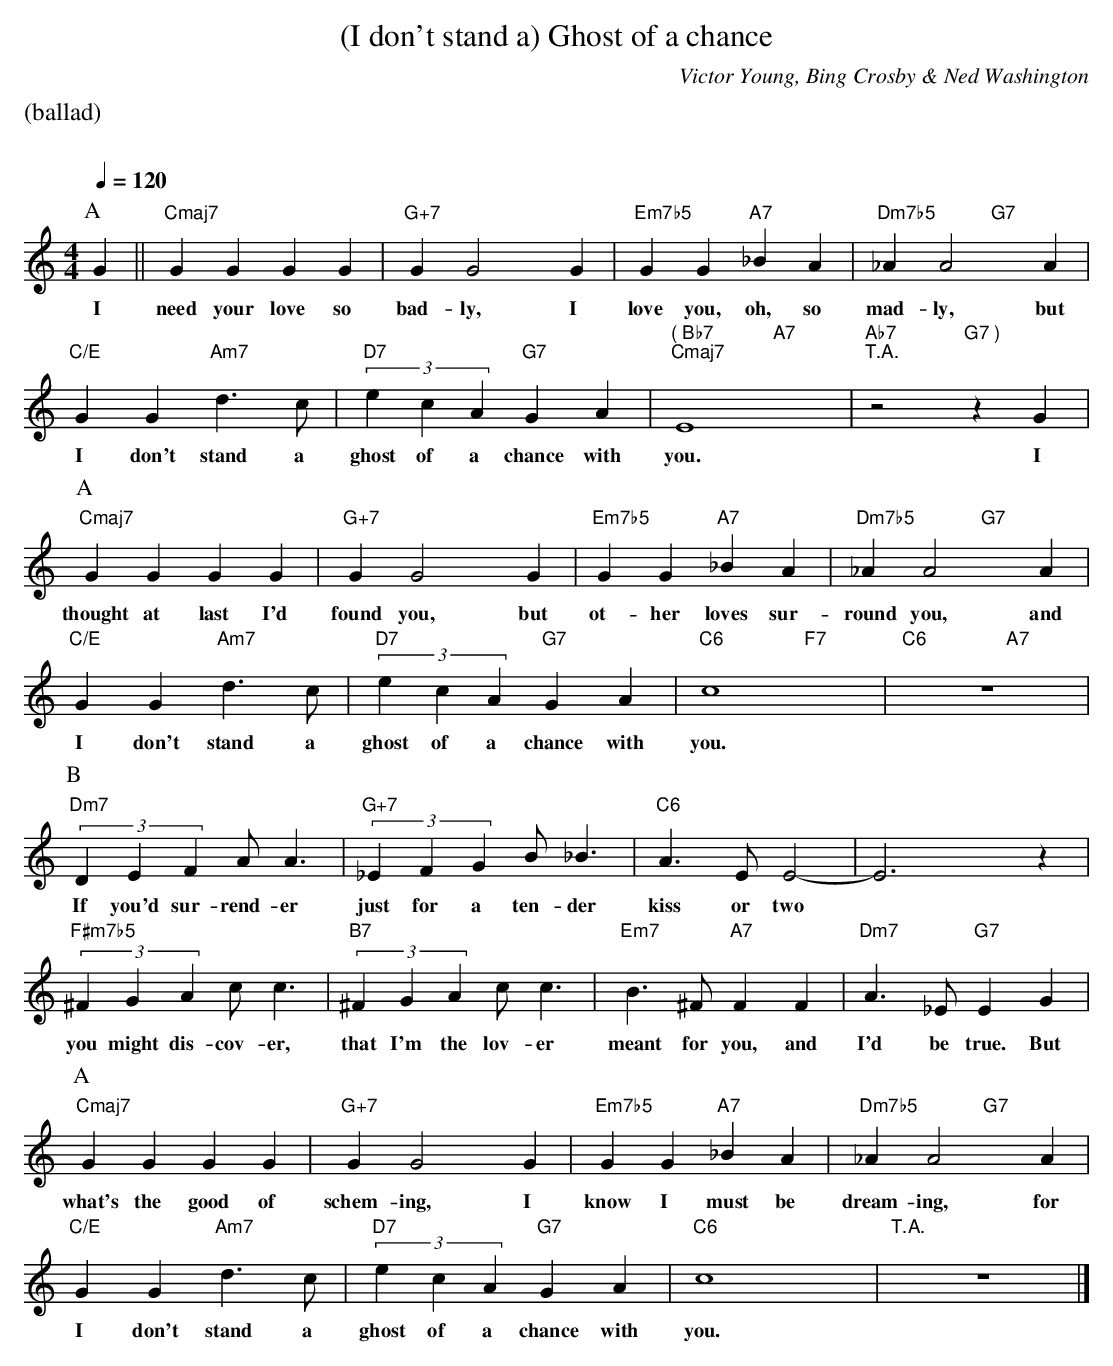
X:1
T: (I don't stand a) Ghost of a chance
M:4/4
L:1/4
C:Victor Young, Bing Crosby & Ned Washington
Q:1/4=120
%%staves (chords melody)
K:C
%%text (ballad)
%%vskip 20
P: A
V:chords
x || "Cmaj7"x2 x2 | "G+7"x2 x2 | "Em7b5"x2 "A7"x2 | "Dm7b5"x2 "G7"x2 |
"C/E"x2 "Am7"x2 | "D7"x2 "G7"x2 | "( Bb7" "Cmaj7"x2 "A7" " "x2 | "Ab7" "T.A."x2 "G7 )" " "x2 |
V:melody
G||GGGG|GG2G|GG_BA|_AA2A|
w:I need your love so bad-ly, I love you, oh, so mad-ly, but
GGd>c|(3ecA GA|E4|z2 zG||
w:I don't stand a ghost of a chance with you. I
P: A
V:chords
"Cmaj7"x2 x2 | "G+7"x2 x2 | "Em7b5"x2 "A7"x2 | "Dm7b5"x2 "G7"x2 |
"C/E"x2 "Am7"x2 | "D7"x2 "G7"x2 | "C6"x2 "F7"x2 | "C6"x2 "A7"x2 |
V:melody
GGGG|GG2G|GG_BA|_AA2A|
w:thought at last I'd found you, but ot-her loves sur-round you, and
GGd>c|(3ecA GA|c4|z4||
w:I don't stand a ghost of a chance with you.
P: B
V:chords
"Dm7"x2 x2 | "G+7"x2 x2 | "C6"x2 x2 | x2 x2 |
"F#m7b5"x2 x2 | "B7"x2 x2 | "Em7"x2 "A7"x2 | "Dm7"x2 "G7"x2 |
V:melody
(3DEFA<A|(3_EFG B<_B|A>EE2-|E3z|
w:If you'd sur-rend-er just for a ten-der kiss or two*
(3^FGA c<c|(3^FGA c<c|B>^FFF|A>_EEG||
w:you might dis-cov-er, that I'm the lov-er meant for you, and I'd be true. But
P: A
V:chords
"Cmaj7"x2 x2 | "G+7"x2 x2 | "Em7b5"x2 "A7"x2 | "Dm7b5"x2 "G7"x2 |
"C/E"x2 "Am7"x2 | "D7"x2 "G7"x2 | "C6"x2 x2 | "T.A."x2 x2 |]
V:melody
GGGG|GG2G|GG_BA|_AA2A|
w:what's the good of schem-ing, I know I must be dream-ing, for
GGd>c|(3ecA GA|c4|z4|]
w:I don't stand a ghost of a chance with you.
